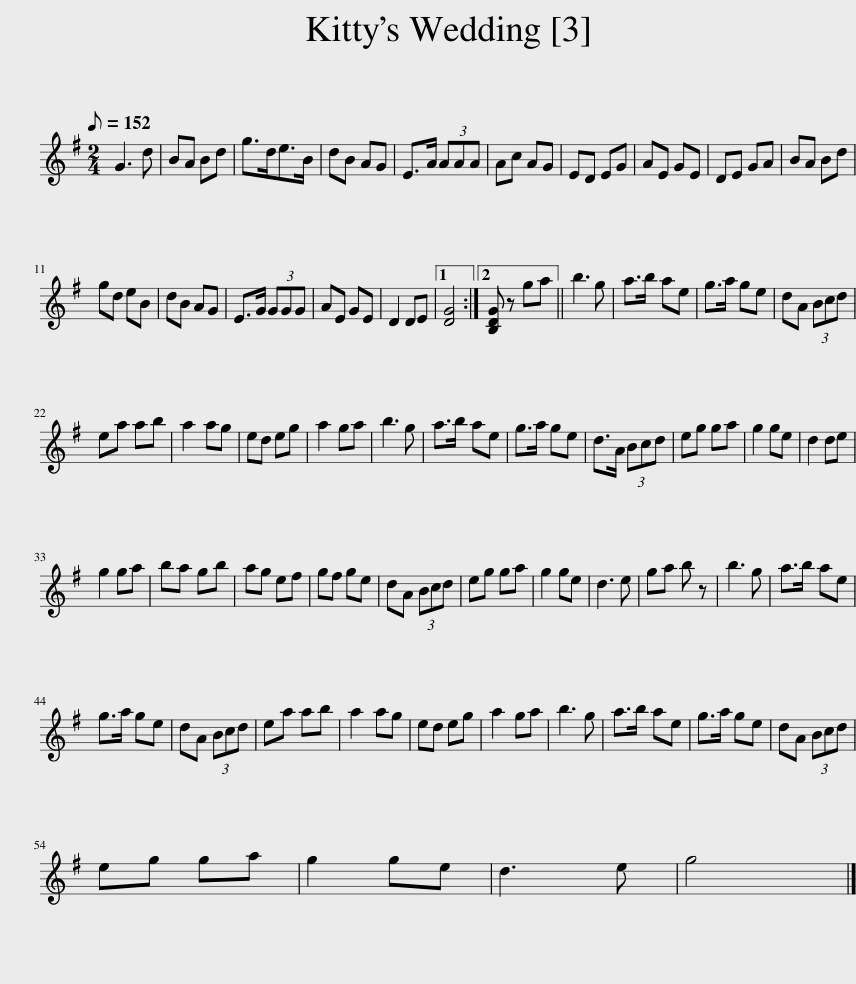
X:1
L:1/8
Q:1/8=152
M:2/4
I:linebreak $
K:G
V:1 treble
V:1
 G3 d | BA Bd | g>de>B | dB AG | E>A (3AAA | %5
 Ac AG | ED EG | AE GE | DE GA | BA Bd |$ %10
 gd eB | dB AG | E>G (3GGG | AE GE | D2 DE |1 %15
 [DG]4 :|2 [B,DG] z ga || b3 g | a>b ae | g>a ge | %20
 dA (3Bcd |$ ea ab | a2 ag | ed eg | a2 ga | %25
 b3 g | a>b ae | g>a ge | d>A (3Bcd | eg ga | %30
 g2 ge | d2 de |$ g2 ga | ba gb | ag ef | %35
 gf ge | dA (3Bcd | eg ga | g2 ge | d3 e | %40
 ga b z | b3 g | a>b ae |$ g>a ge | dA (3Bcd | %45
 ea ab | a2 ag | ed eg | a2 ga | b3 g | %50
 a>b ae | g>a ge | dA (3Bcd |$ eg ga | g2 ge | %55
 d3 e | g4 |] %57
